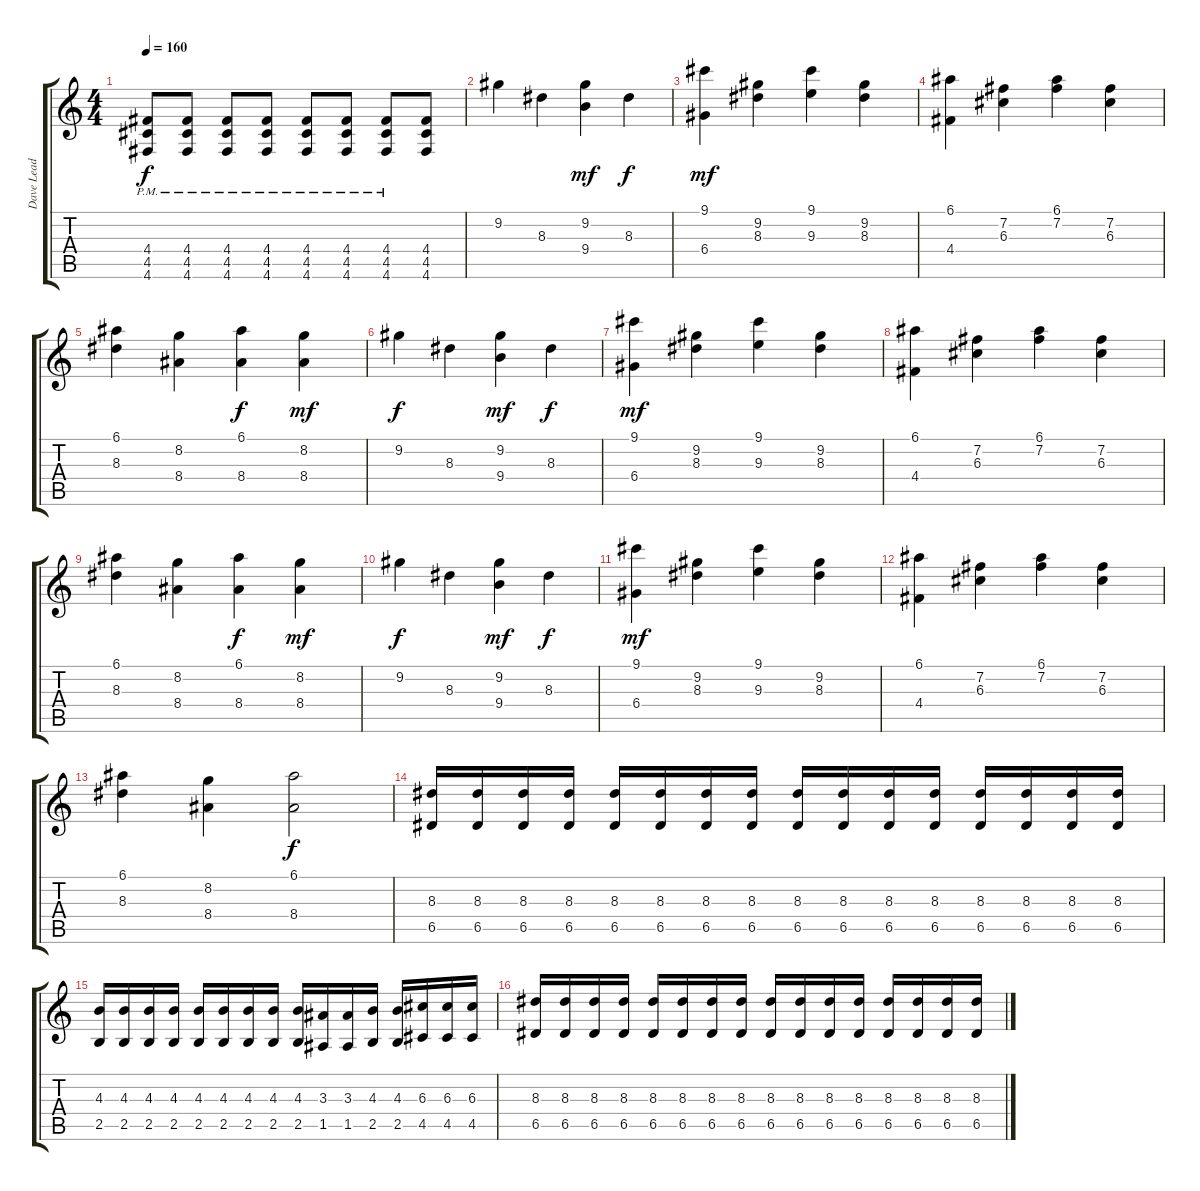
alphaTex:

\track ("Dave Lead" "Dave Lead") {instrument distortionguitar}
\staff {score tabs}
\tuning (E4 B3 G3 D3 A2 D2) {hide}
\ts (4 4)
\tempo 160
\clef g2
\ks c
(4.4{pm} 4.5{pm} 4.6{pm}).8{dy f} (4.4{pm} 4.5{pm} 4.6{pm}).8 (4.4{pm} 4.5{pm} 4.6{pm}).8 (4.4{pm} 4.5{pm} 4.6{pm}).8 (4.4{pm} 4.5{pm} 4.6{pm}).8 (4.4{pm} 4.5 4.6).8 (4.4{pm} 4.5 4.6).8 (4.4 4.5 4.6).8 |
9.2.4{volume 11} 8.3.4 (9.2 9.4).4{dy mf} 8.3.4{dy f} |
(9.1 6.4).4{dy mf} (9.2 8.3).4 (9.1 9.3).4 (9.2 8.3).4 |
(6.1 4.4).4 (7.2 6.3).4 (6.1 7.2).4 (7.2 6.3).4 |
(6.1 8.3).4 (8.2 8.4).4 (6.1 8.4).4{dy f} (8.2 8.4).4{dy mf} |
9.2.4{dy f volume 11} 8.3.4 (9.2 9.4).4{dy mf} 8.3.4{dy f} |
(9.1 6.4).4{dy mf} (9.2 8.3).4 (9.1 9.3).4 (9.2 8.3).4 |
(6.1 4.4).4 (7.2 6.3).4 (6.1 7.2).4 (7.2 6.3).4 |
(6.1 8.3).4 (8.2 8.4).4 (6.1 8.4).4{dy f} (8.2 8.4).4{dy mf} |
9.2.4{dy f volume 11} 8.3.4 (9.2 9.4).4{dy mf} 8.3.4{dy f} |
(9.1 6.4).4{dy mf} (9.2 8.3).4 (9.1 9.3).4 (9.2 8.3).4 |
(6.1 4.4).4 (7.2 6.3).4 (6.1 7.2).4 (7.2 6.3).4 |
(6.1 8.3).4 (8.2 8.4).4 (6.1 8.4).2{dy f} |
(8.3 6.5).16 (8.3 6.5).16 (8.3 6.5).16 (8.3 6.5).16 (8.3 6.5).16 (8.3 6.5).16 (8.3 6.5).16 (8.3 6.5).16 (8.3 6.5).16 (8.3 6.5).16 (8.3 6.5).16 (8.3 6.5).16 (8.3 6.5).16 (8.3 6.5).16 (8.3 6.5).16 (8.3 6.5).16 |
(4.3 2.5).16 (4.3 2.5).16 (4.3 2.5).16 (4.3 2.5).16 (4.3 2.5).16 (4.3 2.5).16 (4.3 2.5).16 (4.3 2.5).16 (4.3 2.5).16 (3.3 1.5).16 (3.3 1.5).16 (4.3 2.5).16 (4.3 2.5).16 (6.3 4.5).16 (6.3 4.5).16 (6.3 4.5).16 |
(8.3 6.5).16 (8.3 6.5).16 (8.3 6.5).16 (8.3 6.5).16 (8.3 6.5).16 (8.3 6.5).16 (8.3 6.5).16 (8.3 6.5).16 (8.3 6.5).16 (8.3 6.5).16 (8.3 6.5).16 (8.3 6.5).16 (8.3 6.5).16 (8.3 6.5).16 (8.3 6.5).16 (8.3 6.5).16
